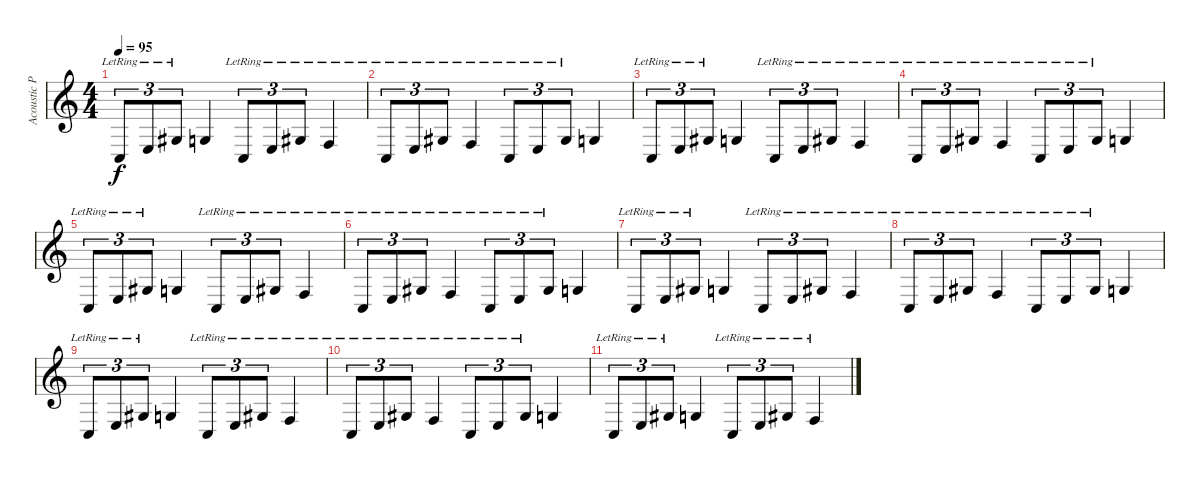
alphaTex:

\track ("Acoustic Piano" "Acoustic P") {instrument acousticgrandpiano}
\staff {score}
\tuning (E4 B3 G3 D3 A2 E2 B1) {hide}
\ts (4 4)
\tempo 95
\clef g2
\ks c
3.5{lr}.8{tu (3 2) dy f} 2.4{lr}.8{tu (3 2)} 1.3{lr}.8{tu (3 2)} 0.3.4 3.5{lr}.8{tu (3 2)} 2.4{lr}.8{tu (3 2)} 1.3{lr}.8{tu (3 2)} 3.4{lr}.4 |
3.5{lr}.8{tu (3 2)} 2.4{lr}.8{tu (3 2)} 1.3{lr}.8{tu (3 2)} 3.4{lr}.4 3.5{lr}.8{tu (3 2)} 2.4{lr}.8{tu (3 2)} 1.3{lr}.8{tu (3 2)} 0.3.4 |
3.5{lr}.8{tu (3 2)} 2.4{lr}.8{tu (3 2)} 1.3{lr}.8{tu (3 2)} 0.3.4 3.5{lr}.8{tu (3 2)} 2.4{lr}.8{tu (3 2)} 1.3{lr}.8{tu (3 2)} 3.4{lr}.4 |
3.5{lr}.8{tu (3 2)} 2.4{lr}.8{tu (3 2)} 1.3{lr}.8{tu (3 2)} 3.4{lr}.4 3.5{lr}.8{tu (3 2)} 2.4{lr}.8{tu (3 2)} 1.3{lr}.8{tu (3 2)} 0.3.4 |
3.5{lr}.8{tu (3 2)} 2.4{lr}.8{tu (3 2)} 1.3{lr}.8{tu (3 2)} 0.3.4 3.5{lr}.8{tu (3 2)} 2.4{lr}.8{tu (3 2)} 1.3{lr}.8{tu (3 2)} 3.4{lr}.4 |
3.5{lr}.8{tu (3 2)} 2.4{lr}.8{tu (3 2)} 1.3{lr}.8{tu (3 2)} 3.4{lr}.4 3.5{lr}.8{tu (3 2)} 2.4{lr}.8{tu (3 2)} 1.3{lr}.8{tu (3 2)} 0.3.4 |
3.5{lr}.8{tu (3 2)} 2.4{lr}.8{tu (3 2)} 1.3{lr}.8{tu (3 2)} 0.3.4 3.5{lr}.8{tu (3 2)} 2.4{lr}.8{tu (3 2)} 1.3{lr}.8{tu (3 2)} 3.4{lr}.4 |
3.5{lr}.8{tu (3 2)} 2.4{lr}.8{tu (3 2)} 1.3{lr}.8{tu (3 2)} 3.4{lr}.4 3.5{lr}.8{tu (3 2)} 2.4{lr}.8{tu (3 2)} 1.3{lr}.8{tu (3 2)} 0.3.4 |
3.5{lr}.8{tu (3 2)} 2.4{lr}.8{tu (3 2)} 1.3{lr}.8{tu (3 2)} 0.3.4 3.5{lr}.8{tu (3 2)} 2.4{lr}.8{tu (3 2)} 1.3{lr}.8{tu (3 2)} 3.4{lr}.4 |
3.5{lr}.8{tu (3 2)} 2.4{lr}.8{tu (3 2)} 1.3{lr}.8{tu (3 2)} 3.4{lr}.4 3.5{lr}.8{tu (3 2)} 2.4{lr}.8{tu (3 2)} 1.3{lr}.8{tu (3 2)} 0.3.4 |
3.5{lr}.8{tu (3 2)} 2.4{lr}.8{tu (3 2)} 1.3{lr}.8{tu (3 2)} 0.3.4 3.5{lr}.8{tu (3 2)} 2.4{lr}.8{tu (3 2)} 1.3{lr}.8{tu (3 2)} 3.4{lr}.4
